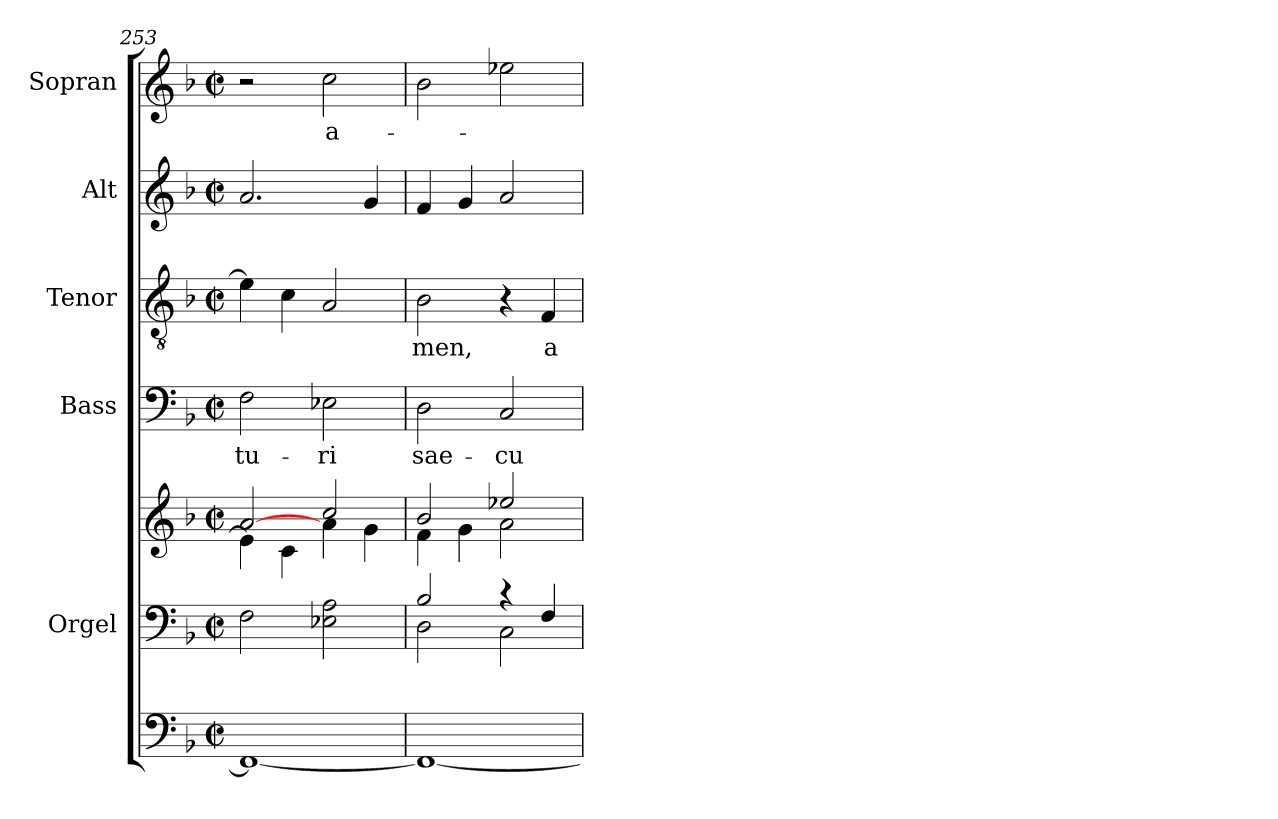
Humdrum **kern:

**kern	**kern	**kern	**kern	**text	**kern	**text	**kern	**kern	**text
*part6	*part5	*part5	*part4	*part4	*part3	*part3	*part2	*part1	*part1
*staff7	*staff6	*staff5	*staff4	*staff4	*staff3	*staff3	*staff2	*staff1	*staff1
*	*I"Orgel	*	*I"Bass	*	*I"Tenor	*	*I"Alt	*I"Sopran	*
*	*I'Org.	*	*I'B	*	*I'T	*	*I'A	*I'S	*
!!LO:PB:g=z
*clefF4	*clefF4	*clefG2	*clefF4	*	*clefGv2	*	*clefG2	*clefG2	*
*ITrd7c12	*	*	*	*	*	*	*	*	*
*k[b-]	*k[b-]	*k[b-]	*k[b-]	*	*k[b-]	*	*k[b-]	*k[b-]	*
*F:	*F:	*F:	*F:	*	*F:	*	*F:	*F:	*
*M2/2	*M2/2	*M2/2	*M2/2	*	*M2/2	*	*M2/2	*M2/2	*
*met(c|)	*met(c|)	*met(c|)	*met(c|)	*	*met(c|)	*	*met(c|)	*met(c|)	*
=253	=253	=253	=253	=253	=253	=253	=253	=253	=253
*	*	*^	*	*	*	*	*	*	*
!	!	!	!	!	!LO:LY:b	!	!	!	!	!
1FFF_	2F\	[>2a/	4e-\]	2F\	-tu-	4e-\]	.	2.a/	2r	.
.	.	.	4c\	.	.	4c\	.	.	.	.
!	!	!	!	!	!LO:LY:b	!	!	!	!	!LO:LY:b
.	2E-X\ 2A\	2cc/	4a\	2E-X\	-ri	2A/	.	.	2cc\	a-
.	.	.	4g\	.	.	.	.	4g/	.	.
=254	=254	=254	=254	=254	=254	=254	=254	=254	=254	=254
*	*^	*	*	*	*	*	*	*	*	*
!	!	!	!	!	!	!LO:LY:b	!	!LO:LY:b	!	!	!
1FFF_	2B-/	2D\	2b-/	4f\	2D\	sae-	2B-\	-men,	4f/	2b-\	.
.	.	.	.	4g\	.	.	.	.	4g/	.	.
!	!	!	!	!	!	!LO:LY:b	!	!	!	!	!
.	4rc	2C\	2ee-X/	2a\	2C/	-cu-	4r	.	2a/	2ee-X\	.
!	!	!	!	!	!	!	!	!LO:LY:b	!	!	!
.	4F/	.	.	.	.	.	4F/	a-	.	.	.
*	*v	*v	*	*	*	*	*	*	*	*	*
*	*	*v	*v	*	*	*	*	*	*	*
=	=	=	=	=	=	=	=	=	=
*-	*-	*-	*-	*-	*-	*-	*-	*-	*-
